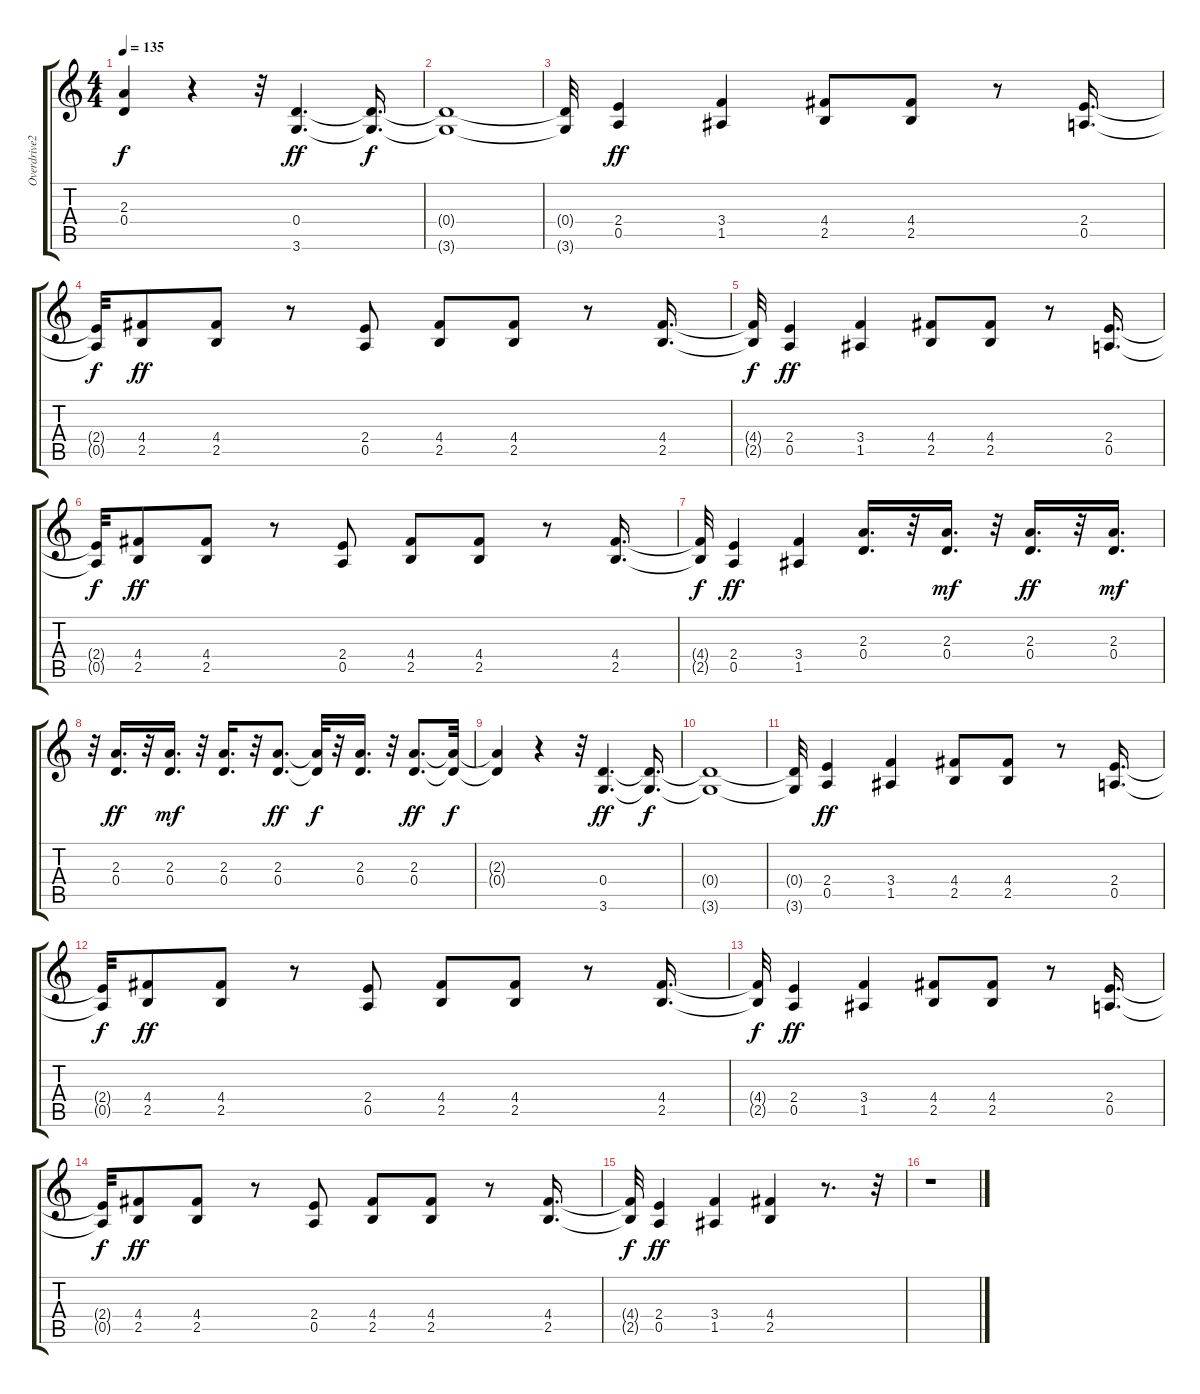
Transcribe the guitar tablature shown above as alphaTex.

\track ("Overdrive2" "Overdrive2") {instrument overdrivenguitar}
\staff {score tabs}
\tuning (E4 B3 G3 D3 A2 E2) {hide}
\ts (4 4)
\tempo 135
\clef g2
\ks c
(2.3{t} 0.4{t}).4{dy f} r.4 r.32 (0.4 3.6).4{d dy ff} (0.4{t} 3.6{t}).16{d dy f} |
(0.4{t} 3.6{t}).1 |
(0.4{t} 3.6{t}).32 (2.4 0.5).4{dy ff} (3.4 1.5).4 (4.4 2.5).8 (4.4 2.5).8 r.8 (2.4 0.5).16{d} |
(2.4{t} 0.5{t}).32{dy f} (4.4 2.5).8{dy ff} (4.4 2.5).8 r.8 (2.4 0.5).8 (4.4 2.5).8 (4.4 2.5).8 r.8 (4.4 2.5).16{d} |
(4.4{t} 2.5{t}).32{dy f} (2.4 0.5).4{dy ff} (3.4 1.5).4 (4.4 2.5).8 (4.4 2.5).8 r.8 (2.4 0.5).16{d} |
(2.4{t} 0.5{t}).32{dy f} (4.4 2.5).8{dy ff} (4.4 2.5).8 r.8 (2.4 0.5).8 (4.4 2.5).8 (4.4 2.5).8 r.8 (4.4 2.5).16{d} |
(4.4{t} 2.5{t}).32{dy f} (2.4 0.5).4{dy ff} (3.4 1.5).4 (2.3 0.4).16{d} r.32 (2.3 0.4).16{d dy mf} r.32 (2.3 0.4).16{d dy ff} r.32 (2.3 0.4).16{d dy mf} |
r.32 (2.3 0.4).16{d dy ff} r.32 (2.3 0.4).16{d dy mf} r.32 (2.3 0.4).16{d} r.32 (2.3 0.4).8{d dy ff} (2.3{t} 0.4{t}).32{dy f} r.32 (2.3 0.4).16{d} r.32 (2.3 0.4).8{d dy ff} (2.3{t} 0.4{t}).32{dy f} |
(2.3{t} 0.4{t}).4 r.4 r.32 (0.4 3.6).4{d dy ff} (0.4{t} 3.6{t}).16{d dy f} |
(0.4{t} 3.6{t}).1 |
(0.4{t} 3.6{t}).32 (2.4 0.5).4{dy ff} (3.4 1.5).4 (4.4 2.5).8 (4.4 2.5).8 r.8 (2.4 0.5).16{d} |
(2.4{t} 0.5{t}).32{dy f} (4.4 2.5).8{dy ff} (4.4 2.5).8 r.8 (2.4 0.5).8 (4.4 2.5).8 (4.4 2.5).8 r.8 (4.4 2.5).16{d} |
(4.4{t} 2.5{t}).32{dy f} (2.4 0.5).4{dy ff} (3.4 1.5).4 (4.4 2.5).8 (4.4 2.5).8 r.8 (2.4 0.5).16{d} |
(2.4{t} 0.5{t}).32{dy f} (4.4 2.5).8{dy ff} (4.4 2.5).8 r.8 (2.4 0.5).8 (4.4 2.5).8 (4.4 2.5).8 r.8 (4.4 2.5).16{d} |
(4.4{t} 2.5{t}).32{dy f} (2.4 0.5).4{dy ff} (3.4 1.5).4 (4.4 2.5).4 r.8{d} r.32 |
r.1
